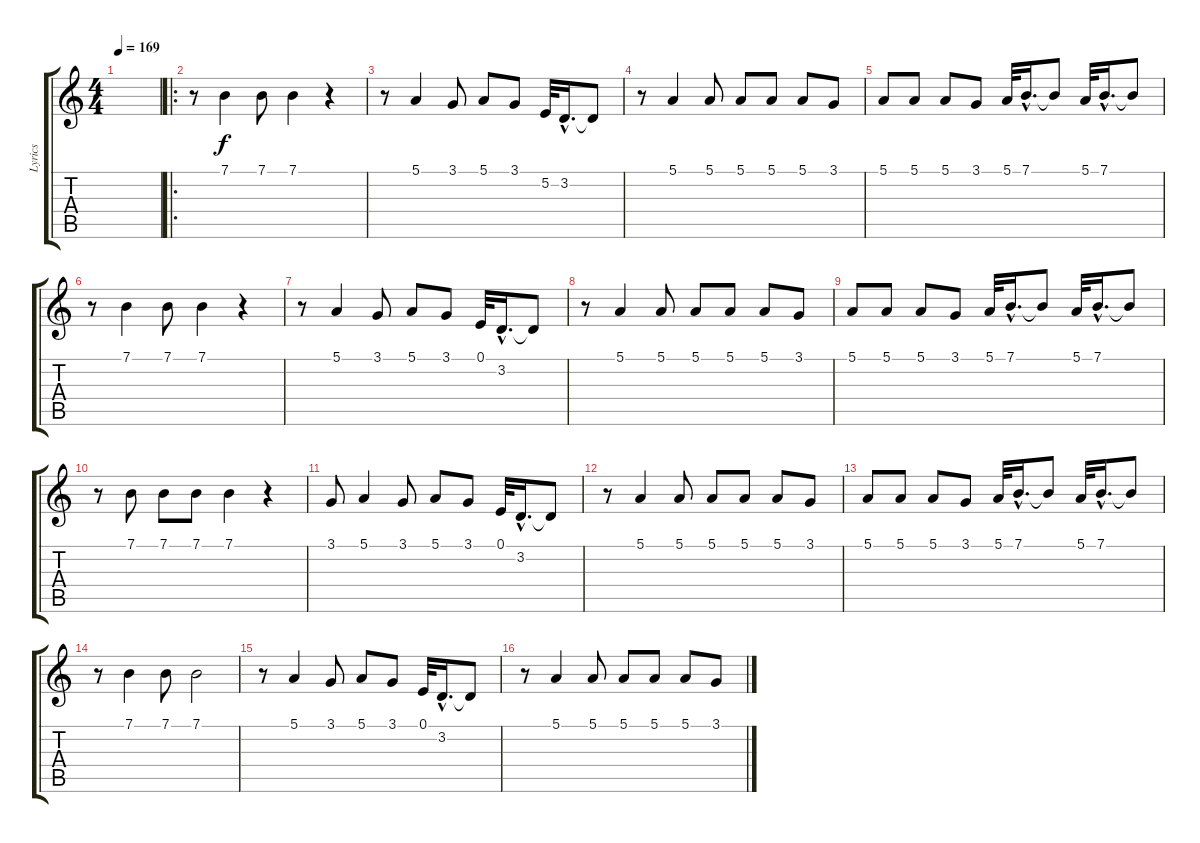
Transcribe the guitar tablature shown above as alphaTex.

\track ("Lyrics" "Lyrics") {instrument trumpet}
\staff {score tabs}
\tuning (E4 B3 G3 D3 A2 E2) {hide}
\ts (4 4)
\tempo 169
\clef g2
\ks c
|
\ro
r.8 7.1.4 7.1.8 7.1.4 r.4 |
r.8 5.1.4 3.1.8 5.1.8 3.1.8 5.2.32 3.2{hac}.16{d} 3.2{t}.8 |
r.8 5.1.4 5.1.8 5.1.8 5.1.8 5.1.8 3.1.8 |
5.1.8 5.1.8 5.1.8 3.1.8 5.1.32 7.1{hac}.16{d} 7.1{t}.8 5.1.32 7.1{hac}.16{d} 7.1{t}.8 |
r.8 7.1.4 7.1.8 7.1.4 r.4 |
r.8 5.1.4 3.1.8 5.1.8 3.1.8 0.1.32 3.2{hac}.16{d} 3.2{t}.8 |
r.8 5.1.4 5.1.8 5.1.8 5.1.8 5.1.8 3.1.8 |
5.1.8 5.1.8 5.1.8 3.1.8 5.1.32 7.1{hac}.16{d} 7.1{t}.8 5.1.32 7.1{hac}.16{d} 7.1{t}.8 |
r.8 7.1.8 7.1.8 7.1.8 7.1.4 r.4 |
3.1.8 5.1.4 3.1.8 5.1.8 3.1.8 0.1.32 3.2{hac}.16{d} 3.2{t}.8 |
r.8 5.1.4 5.1.8 5.1.8 5.1.8 5.1.8 3.1.8 |
5.1.8 5.1.8 5.1.8 3.1.8 5.1.32 7.1{hac}.16{d} 7.1{t}.8 5.1.32 7.1{hac}.16{d} 7.1{t}.8 |
r.8 7.1.4 7.1.8 7.1.2 |
r.8 5.1.4 3.1.8 5.1.8 3.1.8 0.1.32 3.2{hac}.16{d} 3.2{t}.8 |
r.8 5.1.4 5.1.8 5.1.8 5.1.8 5.1.8 3.1.8
